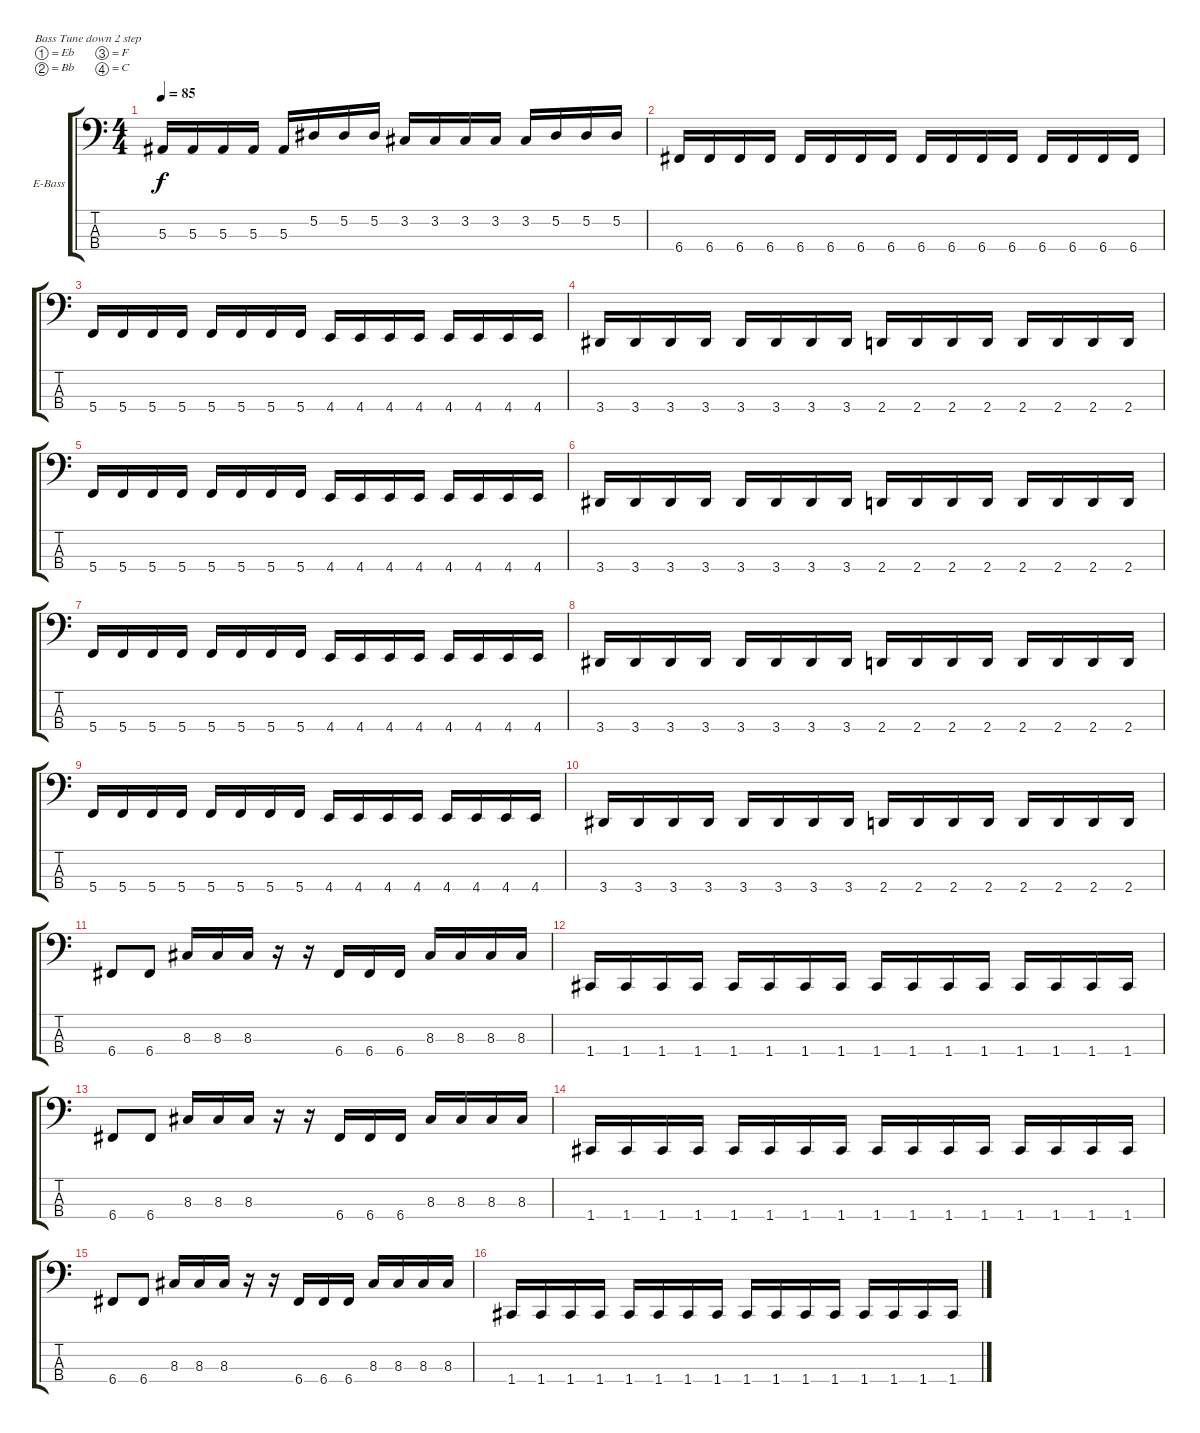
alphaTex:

\defaultSystemsLayout 4
\bracketExtendMode groupsimilarinstruments
\firstSystemTrackNameOrientation horizontal
\otherSystemsTrackNameOrientation horizontal
\track ("Electric Bass" "E-Bass") {instrument electricbassfinger}
\staff {score tabs}
\tuning (Eb2 Bb1 F1 C1)
\ts (4 4)
\tempo 85
\clef f4
\ks c
5.3.16{dy f} 5.3.16 5.3.16 5.3.16 5.3.16 5.2.16 5.2.16 5.2.16 3.2.16 3.2.16 3.2.16 3.2.16 3.2.16 5.2.16 5.2.16 5.2.16 |
6.4.16 6.4.16 6.4.16 6.4.16 6.4.16 6.4.16 6.4.16 6.4.16 6.4.16 6.4.16 6.4.16 6.4.16 6.4.16 6.4.16 6.4.16 6.4.16 |
5.4.16 5.4.16 5.4.16 5.4.16 5.4.16 5.4.16 5.4.16 5.4.16 4.4.16 4.4.16 4.4.16 4.4.16 4.4.16 4.4.16 4.4.16 4.4.16 |
3.4.16 3.4.16 3.4.16 3.4.16 3.4.16 3.4.16 3.4.16 3.4.16 2.4.16 2.4.16 2.4.16 2.4.16 2.4.16 2.4.16 2.4.16 2.4.16 |
5.4.16 5.4.16 5.4.16 5.4.16 5.4.16 5.4.16 5.4.16 5.4.16 4.4.16 4.4.16 4.4.16 4.4.16 4.4.16 4.4.16 4.4.16 4.4.16 |
3.4.16 3.4.16 3.4.16 3.4.16 3.4.16 3.4.16 3.4.16 3.4.16 2.4.16 2.4.16 2.4.16 2.4.16 2.4.16 2.4.16 2.4.16 2.4.16 |
5.4.16 5.4.16 5.4.16 5.4.16 5.4.16 5.4.16 5.4.16 5.4.16 4.4.16 4.4.16 4.4.16 4.4.16 4.4.16 4.4.16 4.4.16 4.4.16 |
3.4.16 3.4.16 3.4.16 3.4.16 3.4.16 3.4.16 3.4.16 3.4.16 2.4.16 2.4.16 2.4.16 2.4.16 2.4.16 2.4.16 2.4.16 2.4.16 |
5.4.16 5.4.16 5.4.16 5.4.16 5.4.16 5.4.16 5.4.16 5.4.16 4.4.16 4.4.16 4.4.16 4.4.16 4.4.16 4.4.16 4.4.16 4.4.16 |
3.4.16 3.4.16 3.4.16 3.4.16 3.4.16 3.4.16 3.4.16 3.4.16 2.4.16 2.4.16 2.4.16 2.4.16 2.4.16 2.4.16 2.4.16 2.4.16 |
6.4.8 6.4.8 8.3.16 8.3.16 8.3.16 r.16 r.16 6.4.16 6.4.16 6.4.16 8.3.16 8.3.16 8.3.16 8.3.16 |
1.4.16 1.4.16 1.4.16 1.4.16 1.4.16 1.4.16 1.4.16 1.4.16 1.4.16 1.4.16 1.4.16 1.4.16 1.4.16 1.4.16 1.4.16 1.4.16 |
6.4.8 6.4.8 8.3.16 8.3.16 8.3.16 r.16 r.16 6.4.16 6.4.16 6.4.16 8.3.16 8.3.16 8.3.16 8.3.16 |
1.4.16 1.4.16 1.4.16 1.4.16 1.4.16 1.4.16 1.4.16 1.4.16 1.4.16 1.4.16 1.4.16 1.4.16 1.4.16 1.4.16 1.4.16 1.4.16 |
6.4.8 6.4.8 8.3.16 8.3.16 8.3.16 r.16 r.16 6.4.16 6.4.16 6.4.16 8.3.16 8.3.16 8.3.16 8.3.16 |
1.4.16 1.4.16 1.4.16 1.4.16 1.4.16 1.4.16 1.4.16 1.4.16 1.4.16 1.4.16 1.4.16 1.4.16 1.4.16 1.4.16 1.4.16 1.4.16
